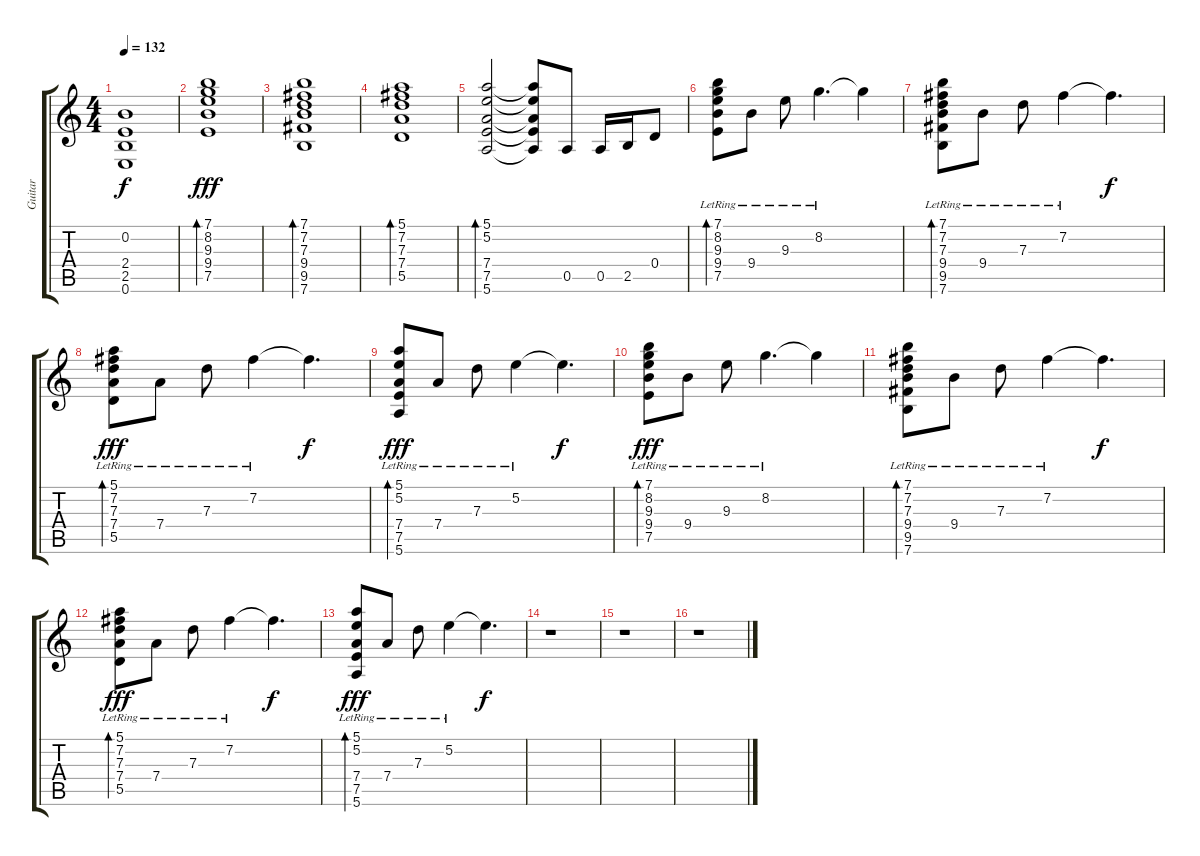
\track ("Guitar" "Guitar") {instrument electricguitarclean}
\staff {score tabs}
\tuning (E4 B3 G3 D3 A2 E2) {hide}
\ts (4 4)
\tempo 132
\clef g2
\ks c
(0.2{t} 2.4{t} 2.5{t} 0.6{t}).1{dy f} |
(7.1 8.2 9.3 9.4 7.5).1{bd 120 dy fff} |
(7.1 7.2 7.3 9.4 9.5 7.6).1{bd 120} |
(5.1 7.2 7.3 7.4 5.5).1{bd 120} |
(5.1 5.2 7.4 7.5 5.6).2{bd 120} (5.1{t} 5.2{t} 7.4{t} 7.5{t} 5.6{t}).8 0.5.8 0.5.16 2.5.16 0.4.8 |
(7.1{lr} 8.2{lr} 9.3{lr} 9.4{lr} 7.5{lr}).8{bd 120} 9.4{lr}.8 9.3{lr}.8 8.2{lr}.4{d} 8.2{t}.4 |
(7.1{lr} 7.2{lr} 7.3 9.4{lr} 9.5{lr} 7.6{lr}).8{bd 120} 9.4{lr}.8 7.3{lr}.8 7.2{lr}.4 7.2{t}.4{d dy f} |
(5.1 7.2{lr} 7.3{lr} 7.4{lr} 5.5{lr}).8{bd 120 dy fff} 7.4{lr}.8 7.3{lr}.8 7.2{lr}.4 7.2{t}.4{d dy f} |
(5.1{lr} 5.2{lr} 7.4{lr} 7.5{lr} 5.6{lr}).8{bd 120 dy fff} 7.4{lr}.8 7.3{lr}.8 5.2{lr}.4 5.2{t}.4{d dy f} |
(7.1{lr} 8.2{lr} 9.3{lr} 9.4{lr} 7.5{lr}).8{bd 120 dy fff} 9.4{lr}.8 9.3{lr}.8 8.2{lr}.4{d} 8.2{t}.4 |
(7.1{lr} 7.2{lr} 7.3 9.4{lr} 9.5{lr} 7.6{lr}).8{bd 120} 9.4{lr}.8 7.3{lr}.8 7.2{lr}.4 7.2{t}.4{d dy f} |
(5.1 7.2{lr} 7.3{lr} 7.4{lr} 5.5{lr}).8{bd 120 dy fff} 7.4{lr}.8 7.3{lr}.8 7.2{lr}.4 7.2{t}.4{d dy f} |
(5.1{lr} 5.2{lr} 7.4{lr} 7.5{lr} 5.6{lr}).8{bd 120 dy fff} 7.4{lr}.8 7.3{lr}.8 5.2{lr}.4 5.2{t}.4{d dy f} |
r.1 |
r.1 |
r.1
